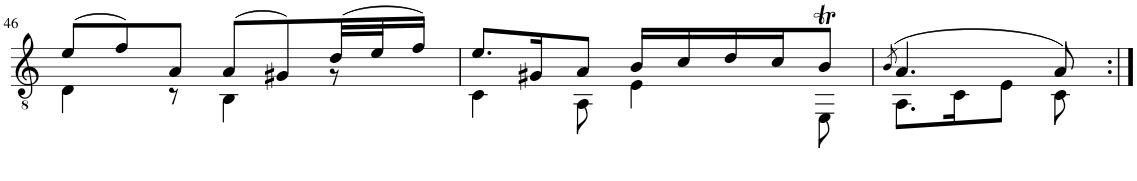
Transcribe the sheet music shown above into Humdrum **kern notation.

**kern
*part1
*staff1
*I"Classical Guitar
!!LO:PB:g=z
*clefGv2
*k[]
*M6/8
=46
*^
(8e/L	4D\
8f/)	.
8A/J	8r
(8A/L	4BB\
8G#X/)	.
(32d/LL	8r
32e/J	.
16f/JJ)	.
=47	=47
8.e/L	4C\
16G#X/K	.
8A/J	8AA\
16B/LL	4E\
16c/	.
16d/	.
16c/J	.
8Bt/J	8EE\
=48	=48
(>8qB/	.
4.A/	8.AA\L
.	16C\K
.	8E\J
8A/)	8C\
*v	*v
=:|!
*-
